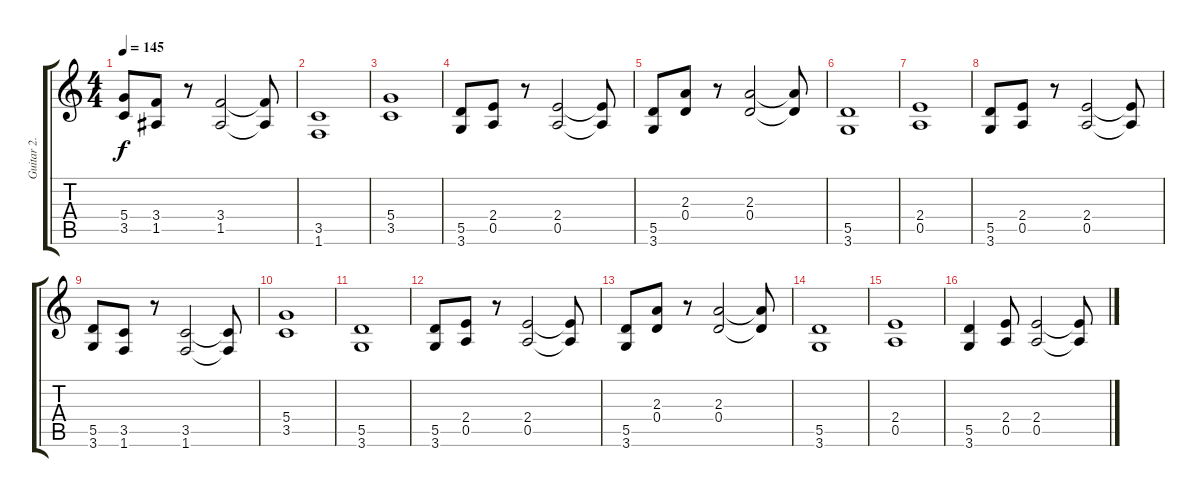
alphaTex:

\track ("Guitar 2." "Guitar 2.") {instrument overdrivenguitar}
\staff {score tabs}
\tuning (E4 B3 G3 D3 A2 E2) {hide}
\ts (4 4)
\tempo 145
\clef g2
\ks c
(5.4 3.5).8{dy f} (3.4 1.5).8 r.8 (3.4 1.5).2 (3.4{t} 1.5{t}).8 |
(3.5 1.6).1 |
(5.4 3.5).1 |
(5.5 3.6).8 (2.4 0.5).8 r.8 (2.4 0.5).2 (2.4{t} 0.5{t}).8 |
(5.5 3.6).8 (2.3 0.4).8 r.8 (2.3 0.4).2 (2.3{t} 0.4{t}).8 |
(5.5 3.6).1 |
(2.4 0.5).1 |
(5.5 3.6).8 (2.4 0.5).8 r.8 (2.4 0.5).2 (2.4{t} 0.5{t}).8 |
(5.5 3.6).8 (3.5 1.6).8 r.8 (3.5 1.6).2 (3.5{t} 1.6{t}).8 |
(5.4 3.5).1 |
(5.5 3.6).1 |
(5.5 3.6).8 (2.4 0.5).8 r.8 (2.4 0.5).2 (2.4{t} 0.5{t}).8 |
(5.5 3.6).8 (2.3 0.4).8 r.8 (2.3 0.4).2 (2.3{t} 0.4{t}).8 |
(5.5 3.6).1 |
(2.4 0.5).1 |
(5.5 3.6).4 (2.4 0.5).8 (2.4 0.5).2 (2.4{t} 0.5{t}).8
